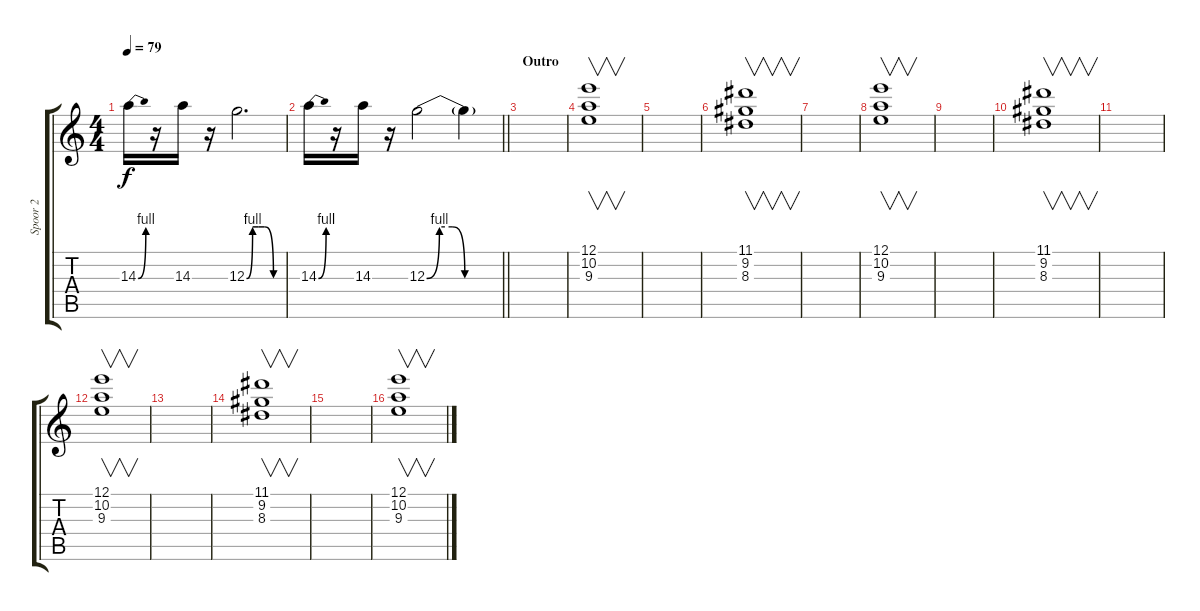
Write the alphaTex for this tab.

\track ("Spoor 2" "Spoor 2") {instrument distortionguitar}
\staff {score tabs}
\tuning (E4 B3 G3 D3 A2 E2) {hide}
\ts (4 4)
\tempo 79
\clef g2
\ks c
14.3{be (bend 0 0 60 4)}.16{dy f} r.16 14.3.16 r.16 12.3{be (custom 0 0 10 4 20 4 30 4 45 0 60 0)}.2{d} |
\barLineRight lightlight
14.3{be (bend 0 0 60 4)}.16 r.16 14.3.16 r.16 12.3{be (custom 0 0 10 4 20 4 30 0 60 0)}.2 12.3{t}.4 |
\section ("" "Outro")
|
(12.1 10.2 9.3).1{v} |
|
(11.1 9.2 8.3).1{v} |
|
(12.1 10.2 9.3).1{v} |
|
(11.1 9.2 8.3).1{v} |
|
(12.1 10.2 9.3).1{v} |
|
(11.1 9.2 8.3).1{v} |
|
(12.1 10.2 9.3).1{v}
